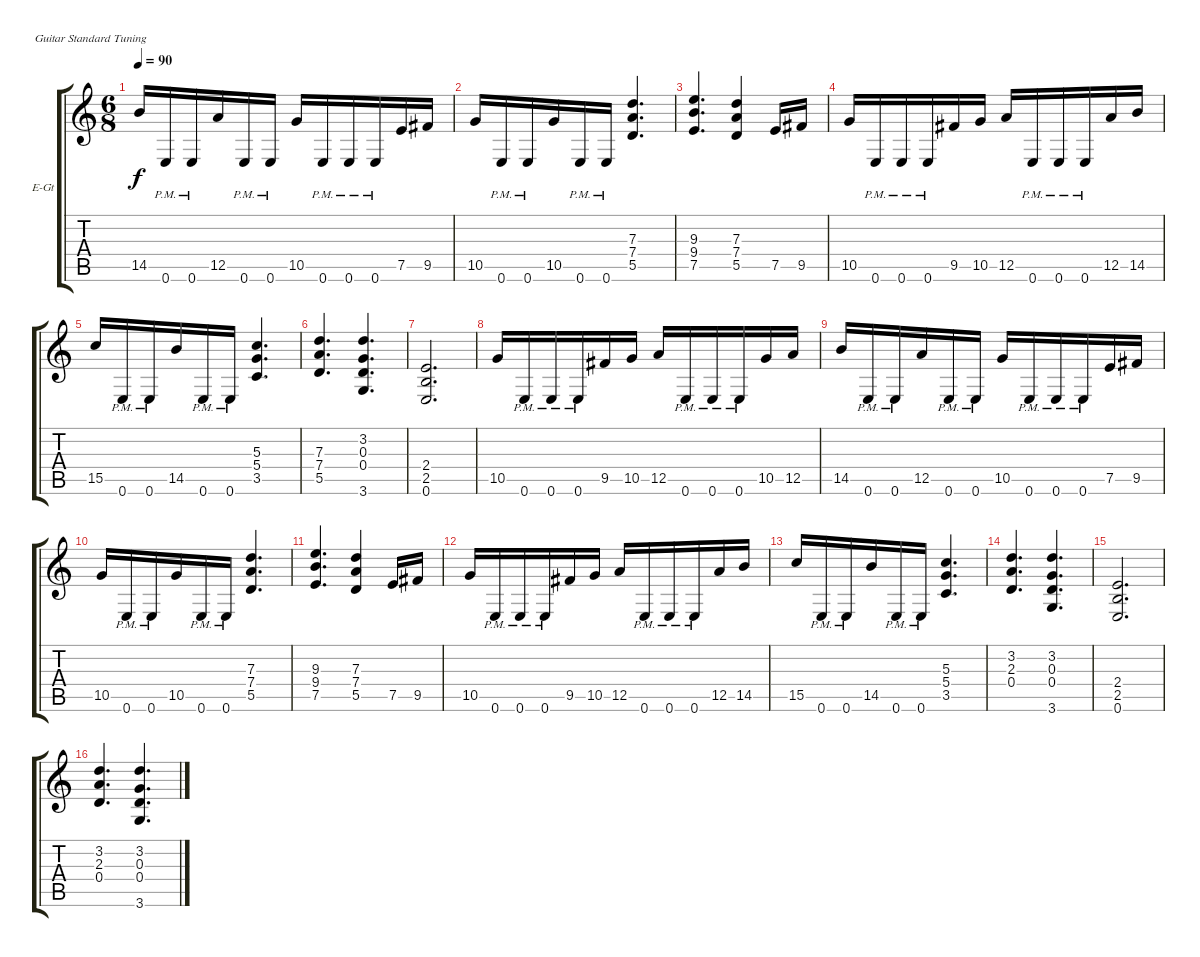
\defaultSystemsLayout 4
\bracketExtendMode groupsimilarinstruments
\firstSystemTrackNameOrientation horizontal
\otherSystemsTrackNameOrientation horizontal
\track ("Herman Frank" "E-Gt") {instrument distortionguitar}
\staff {score tabs}
\tuning (E4 B3 G3 D3 A2 E2)
\ts (6 8)
\tempo 90
\clef g2
\ks c
14.5.16{dy f} 0.6{pm}.16 0.6{pm}.16 12.5.16 0.6{pm}.16 0.6{pm}.16 10.5.16 0.6{pm}.16 0.6{pm}.16 0.6{pm}.16 7.5.16 9.5.16 |
10.5.16 0.6{pm}.16 0.6{pm}.16 10.5.16 0.6{pm}.16 0.6{pm}.16 (7.3 7.4 5.5).4{d} |
(9.3 9.4 7.5).4{d} (7.3 7.4 5.5).4 7.5.16 9.5.16 |
10.5.16 0.6{pm}.16 0.6{pm}.16 0.6{pm}.16 9.5.16 10.5.16 12.5.16 0.6{pm}.16 0.6{pm}.16 0.6{pm}.16 12.5.16 14.5.16 |
15.5.16 0.6{pm}.16 0.6{pm}.16 14.5.16 0.6{pm}.16 0.6{pm}.16 (5.3 5.4 3.5).4{d} |
(7.3 7.4 5.5).4{d} (3.2 0.3 3.6 0.4).4{d} |
(2.4 2.5 0.6).2{d} |
10.5.16 0.6{pm}.16 0.6{pm}.16 0.6{pm}.16 9.5.16 10.5.16 12.5.16 0.6{pm}.16 0.6{pm}.16 0.6{pm}.16 10.5.16 12.5.16 |
14.5.16 0.6{pm}.16 0.6{pm}.16 12.5.16 0.6{pm}.16 0.6{pm}.16 10.5.16 0.6{pm}.16 0.6{pm}.16 0.6{pm}.16 7.5.16 9.5.16 |
10.5.16 0.6{pm}.16 0.6{pm}.16 10.5.16 0.6{pm}.16 0.6{pm}.16 (7.3 7.4 5.5).4{d} |
(9.3 9.4 7.5).4{d} (7.3 7.4 5.5).4 7.5.16 9.5.16 |
10.5.16 0.6{pm}.16 0.6{pm}.16 0.6{pm}.16 9.5.16 10.5.16 12.5.16 0.6{pm}.16 0.6{pm}.16 0.6{pm}.16 12.5.16 14.5.16 |
15.5.16 0.6{pm}.16 0.6{pm}.16 14.5.16 0.6{pm}.16 0.6{pm}.16 (5.3 5.4 3.5).4{d} |
(3.2 2.3 0.4).4{d} (3.2 0.3 3.6 0.4).4{d} |
(2.4 2.5 0.6).2{d} |
(3.2 2.3 0.4).4{d} (3.2 0.3 3.6 0.4).4{d}
